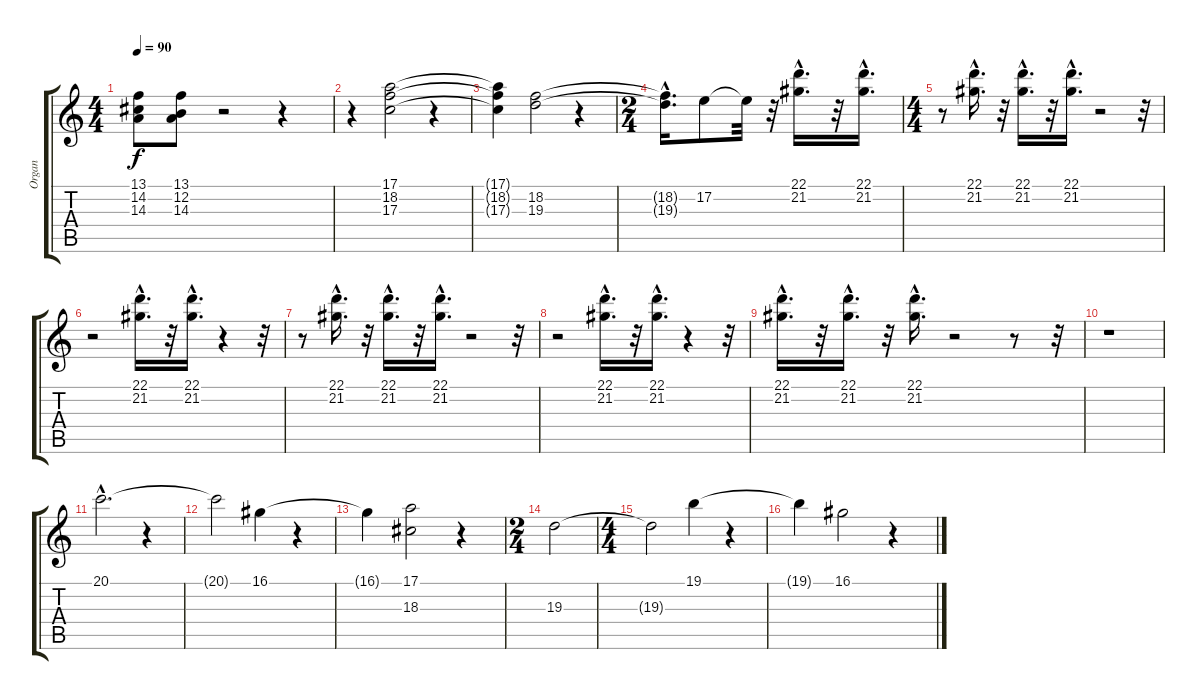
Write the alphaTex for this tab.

\track ("Organ" "Organ") {instrument rockorgan}
\staff {score tabs}
\tuning (E4 B3 G3 D3 A2 D2) {hide}
\ts (4 4)
\tempo 90
\clef g2
\ks c
(13.1{t} 14.2{t} 14.3{t}).8{dy f} (13.1 12.2 14.3).8 r.2 r.4 |
r.4 (17.1 18.2 17.3).2 r.4 |
(17.1{t} 18.2{t} 17.3{t}).4 (18.2 19.3).2 r.4 |
\ts (2 4)
(18.2{hac t} 19.3{hac t}).16{d} 17.2.8 17.2{t}.32 r.32 (22.1{hac} 21.2{hac}).16{d} r.32 (22.1{hac} 21.2{hac}).16{d} |
\ts (4 4)
r.8 (22.1{hac} 21.2{hac}).16{d} r.32 (22.1{hac} 21.2{hac}).16{d} r.32 (22.1{hac} 21.2{hac}).16{d} r.2 r.32 |
r.2 (22.1{hac} 21.2{hac}).16{d} r.32 (22.1{hac} 21.2{hac}).16{d} r.4 r.32 |
r.8 (22.1{hac} 21.2{hac}).16{d} r.32 (22.1{hac} 21.2{hac}).16{d} r.32 (22.1{hac} 21.2{hac}).16{d} r.2 r.32 |
r.2 (22.1{hac} 21.2{hac}).16{d} r.32 (22.1{hac} 21.2{hac}).16{d} r.4 r.32 |
(22.1{hac} 21.2{hac}).16{d} r.32 (22.1{hac} 21.2{hac}).16{d} r.32 (22.1{hac} 21.2{hac}).16{d} r.2 r.8 r.32 |
r.1 |
20.1{hac}.2{d} r.4 |
20.1{t}.2 16.1.4 r.4 |
16.1{t}.4 (17.1 18.3).2 r.4 |
\ts (2 4)
19.3.2 |
\ts (4 4)
19.3{t}.2 19.1.4 r.4 |
19.1{t}.4 16.1.2 r.4
